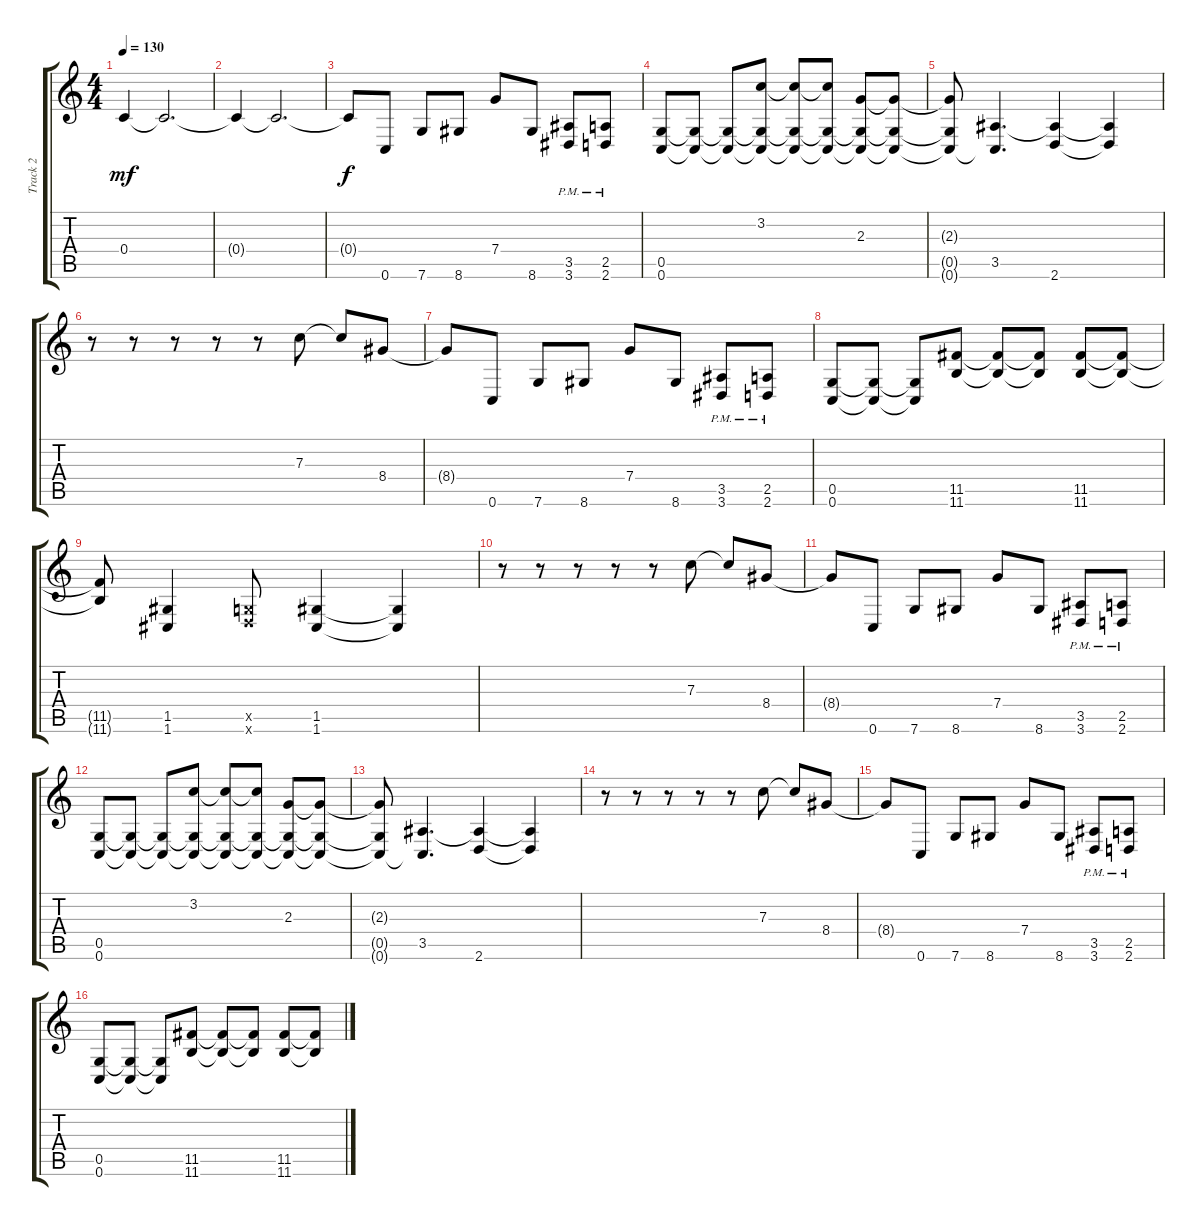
\track ("Track 2" "Track 2") {mute instrument acousticguitarsteel}
\staff {score tabs}
\tuning (D4 A3 F3 C3 G2 C2) {hide}
\ts (4 4)
\tempo 130
\clef g2
\ks c
0.4{t}.4{dy mf} 0.4{t}.2{d} |
0.4{t}.4 0.4{t}.2{d} |
0.4{t}.8{dy f} 0.6.8 7.6.8 8.6.8 7.4.8 8.6.8 (3.5{pm} 3.6{pm}).8 (2.5{pm} 2.6{pm}).8 |
(0.5 0.6).8 (0.5{t} 0.6{t}).8 (0.5{t} 0.6{t}).8 (3.2 0.5{t} 0.6{t}).8 (3.2{t} 0.5{t} 0.6{t}).8 (3.2{t} 0.5{t} 0.6{t}).8 (2.3 0.5{t} 0.6{t}).8 (2.3{t} 0.5{t} 0.6{t}).8 |
(2.3{t} 0.5{t} 0.6{t}).8 (3.5 0.6{t}).4{d} (3.5{t} 2.6).4 (3.5{t} 2.6{t}).4 |
r.8 r.8 r.8 r.8 r.8 7.3.8 7.3{t}.8 8.4.8 |
8.4{t}.8 0.6.8 7.6.8 8.6.8 7.4.8 8.6.8 (3.5{pm} 3.6{pm}).8 (2.5{pm} 2.6{pm}).8 |
(0.5 0.6).8 (0.5{t} 0.6{t}).8 (0.5{t} 0.6{t}).8 (11.5 11.6).8 (11.5{t} 11.6{t}).8 (11.5{t} 11.6{t}).8 (11.5 11.6).8 (11.5{t} 11.6{t}).8 |
(11.5{t} 11.6{t}).8 (1.5 1.6).4 (0.5{x} 2.6{x}).8 (1.5 1.6).4 (1.5{t} 1.6{t}).4 |
r.8 r.8 r.8 r.8 r.8 7.3.8 7.3{t}.8 8.4.8 |
8.4{t}.8 0.6.8 7.6.8 8.6.8 7.4.8 8.6.8 (3.5{pm} 3.6{pm}).8 (2.5{pm} 2.6{pm}).8 |
(0.5 0.6).8 (0.5{t} 0.6{t}).8 (0.5{t} 0.6{t}).8 (3.2 0.5{t} 0.6{t}).8 (3.2{t} 0.5{t} 0.6{t}).8 (3.2{t} 0.5{t} 0.6{t}).8 (2.3 0.5{t} 0.6{t}).8 (2.3{t} 0.5{t} 0.6{t}).8 |
(2.3{t} 0.5{t} 0.6{t}).8 (3.5 0.6{t}).4{d} (3.5{t} 2.6).4 (3.5{t} 2.6{t}).4 |
r.8 r.8 r.8 r.8 r.8 7.3.8 7.3{t}.8 8.4.8 |
8.4{t}.8 0.6.8 7.6.8 8.6.8 7.4.8 8.6.8 (3.5{pm} 3.6{pm}).8 (2.5{pm} 2.6{pm}).8 |
(0.5 0.6).8 (0.5{t} 0.6{t}).8 (0.5{t} 0.6{t}).8 (11.5 11.6).8 (11.5{t} 11.6{t}).8 (11.5{t} 11.6{t}).8 (11.5 11.6).8 (11.5{t} 11.6{t}).8
